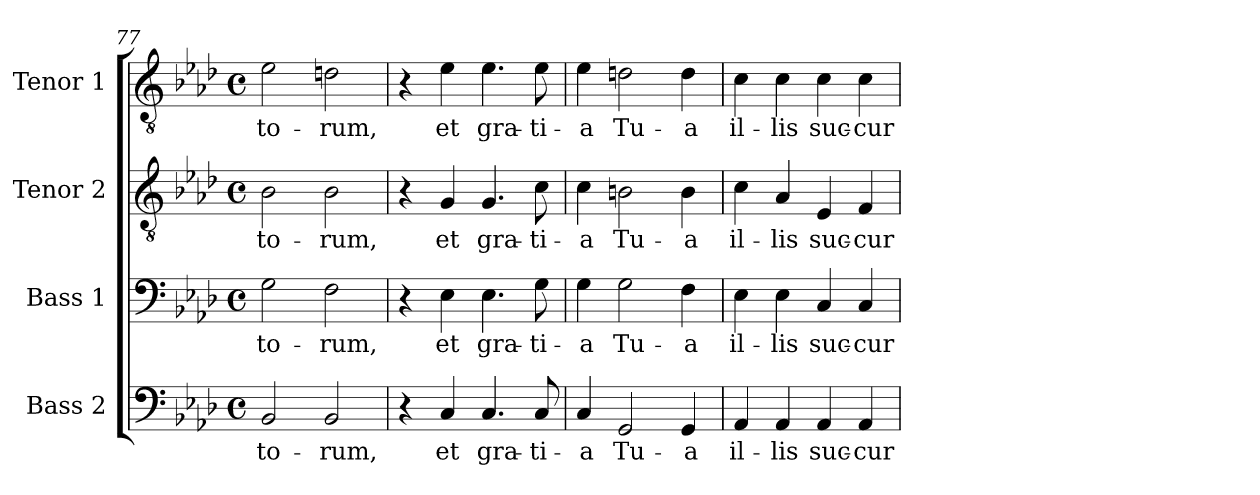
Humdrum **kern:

**kern	**text	**kern	**text	**kern	**text	**kern	**text
*part4	*part4	*part3	*part3	*part2	*part2	*part1	*part1
*staff4	*staff4	*staff3	*staff3	*staff2	*staff2	*staff1	*staff1
*I"Bass 2	*	*I"Bass 1	*	*I"Tenor 2	*	*I"Tenor 1	*
*I'B. 2	*	*I'B. 1	*	*I'T. 2	*	*I'T. 1	*
*clefF4	*	*clefF4	*	*clefGv2	*	*clefGv2	*
*k[b-e-a-d-]	*	*k[b-e-a-d-]	*	*k[b-e-a-d-]	*	*k[b-e-a-d-]	*
*A-:	*	*A-:	*	*A-:	*	*A-:	*
*M4/4	*	*M4/4	*	*M4/4	*	*M4/4	*
*met(c)	*	*met(c)	*	*met(c)	*	*met(c)	*
=77	=77	=77	=77	=77	=77	=77	=77
!	!LO:LY:b	!	!LO:LY:b	!	!LO:LY:b	!	!LO:LY:b
2BB-/	-to-	2G\	-to-	2B-\	-to-	2e-\	-to-
!	!LO:LY:b	!	!LO:LY:b	!	!LO:LY:b	!	!LO:LY:b
2BB-/	-rum,	2F\	-rum,	2B-\	-rum,	2dn\	-rum,
=78	=78	=78	=78	=78	=78	=78	=78
4r	.	4r	.	4r	.	4r	.
!	!LO:LY:b	!	!LO:LY:b	!	!LO:LY:b	!	!LO:LY:b
4C/	et	4E-\	et	4G/	et	4e-\	et
!	!LO:LY:b	!	!LO:LY:b	!	!LO:LY:b	!	!LO:LY:b
4.C/	gra-	4.E-\	gra-	4.G/	gra-	4.e-\	gra-
!	!LO:LY:b	!	!LO:LY:b	!	!LO:LY:b	!	!LO:LY:b
8C/	-ti-	8G\	-ti-	8c\	-ti-	8e-\	-ti-
=79	=79	=79	=79	=79	=79	=79	=79
!	!LO:LY:b	!	!LO:LY:b	!	!LO:LY:b	!	!LO:LY:b
4C/	-a	4G\	-a	4c\	-a	4e-\	-a
!	!LO:LY:b	!	!LO:LY:b	!	!LO:LY:b	!	!LO:LY:b
2GG/	Tu-	2G\	Tu-	2Bn\	Tu-	2dn\	Tu-
!	!LO:LY:b	!	!LO:LY:b	!	!LO:LY:b	!	!LO:LY:b
4GG/	-a	4F\	-a	4B\	-a	4d\	-a
!!LO:LB:g=z
=80	=80	=80	=80	=80	=80	=80	=80
!	!LO:LY:b	!	!LO:LY:b	!	!LO:LY:b	!	!LO:LY:b
4AA-/	il-	4E-\	il-	4c\	il-	4c\	il-
!	!LO:LY:b	!	!LO:LY:b	!	!LO:LY:b	!	!LO:LY:b
4AA-/	-lis	4E-\	-lis	4A-/	-lis	4c\	-lis
!	!LO:LY:b	!	!LO:LY:b	!	!LO:LY:b	!	!LO:LY:b
4AA-/	suc-	4C/	suc-	4E-/	suc-	4c\	suc-
!	!LO:LY:b	!	!LO:LY:b	!	!LO:LY:b	!	!LO:LY:b
4AA-/	-cur-	4C/	-cur-	4F/	-cur-	4c\	-cur-
=	=	=	=	=	=	=	=
*-	*-	*-	*-	*-	*-	*-	*-
